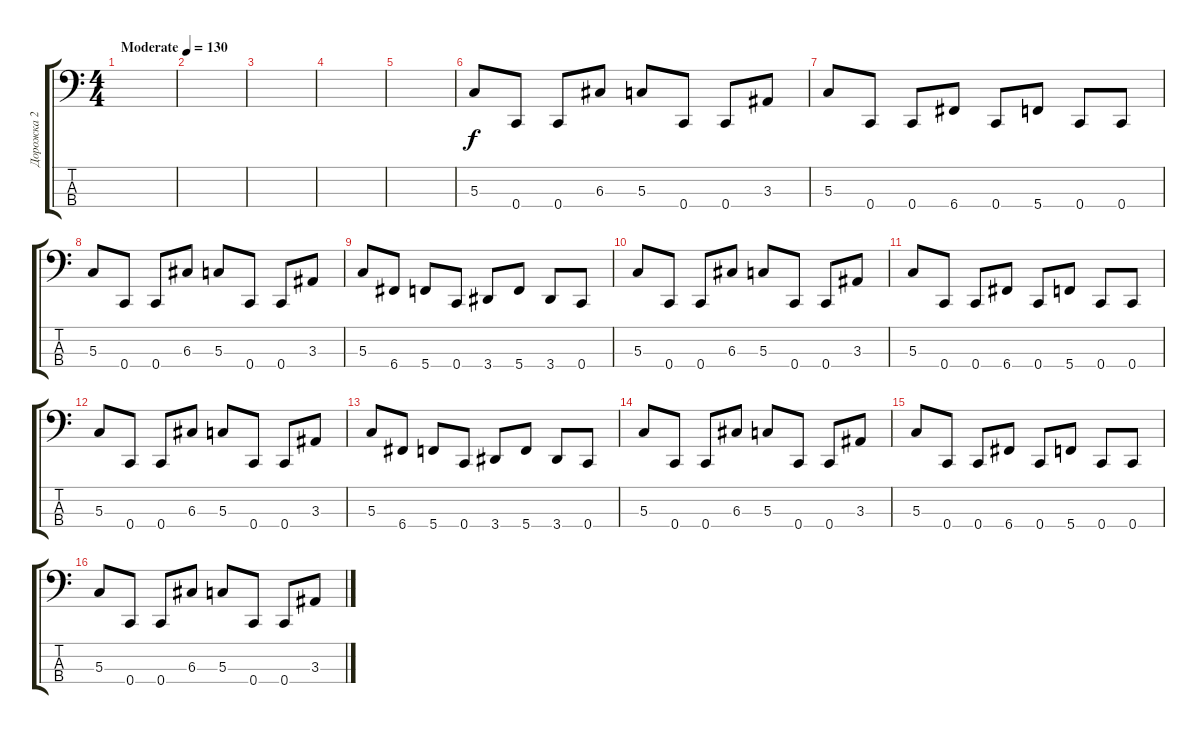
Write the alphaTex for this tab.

\track ("Дорожка 2" "Дорожка 2") {instrument electricbassfinger}
\staff {score tabs}
\tuning (F2 C2 G1 C1) {hide}
\ts (4 4)
\tempo (130 "Moderate")
\clef f4
\ks c
|
|
|
|
|
5.3.8 0.4.8 0.4.8 6.3.8 5.3.8 0.4.8 0.4.8 3.3.8 |
5.3.8 0.4.8 0.4.8 6.4.8 0.4.8 5.4.8 0.4.8 0.4.8 |
5.3.8 0.4.8 0.4.8 6.3.8 5.3.8 0.4.8 0.4.8 3.3.8 |
5.3.8 6.4.8 5.4.8 0.4.8 3.4.8 5.4.8 3.4.8 0.4.8 |
5.3.8 0.4.8 0.4.8 6.3.8 5.3.8 0.4.8 0.4.8 3.3.8 |
5.3.8 0.4.8 0.4.8 6.4.8 0.4.8 5.4.8 0.4.8 0.4.8 |
5.3.8 0.4.8 0.4.8 6.3.8 5.3.8 0.4.8 0.4.8 3.3.8 |
5.3.8 6.4.8 5.4.8 0.4.8 3.4.8 5.4.8 3.4.8 0.4.8 |
5.3.8 0.4.8 0.4.8 6.3.8 5.3.8 0.4.8 0.4.8 3.3.8 |
5.3.8 0.4.8 0.4.8 6.4.8 0.4.8 5.4.8 0.4.8 0.4.8 |
5.3.8 0.4.8 0.4.8 6.3.8 5.3.8 0.4.8 0.4.8 3.3.8
